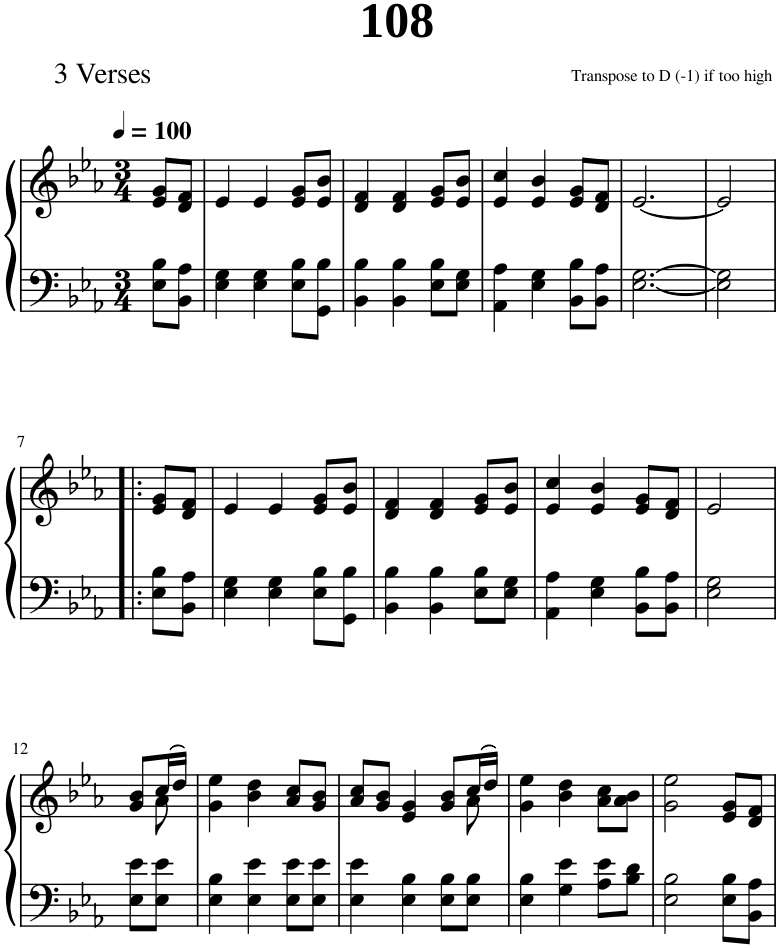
**kern	**kern
*part1	*part1
*staff2	*staff1
*I"Piano	*
*I'Pno.	*
*clefF4	*clefG2
*k[b-e-a-]	*k[b-e-a-]
*M3/4	*M3/4
*MM100	*MM100
=1	=1
8E-\ 8B-\L	8e-/ 8g/L
8BB-\ 8A-\J	8d/ 8f/J
=2	=2
4E-\ 4G\	4e-/
4E-\ 4G\	4e-/
8E-\ 8B-\L	8e-/ 8g/L
8GG\ 8B-\J	8e-/ 8b-/J
=3	=3
4BB-\ 4B-\	4d/ 4f/
4BB-\ 4B-\	4d/ 4f/
8E-\ 8B-\L	8e-/ 8g/L
8E-\ 8G\J	8e-/ 8b-/J
=4	=4
4AA-\ 4A-\	4e-/ 4cc/
4E-\ 4G\	4e-/ 4b-/
8BB-\ 8B-\L	8e-/ 8g/L
8BB-\ 8A-\J	8d/ 8f/J
=5	=5
[2.E-\ [2.G\	[2.e-/
=6	=6
2E-\] 2G\]	2e-/]
!!LO:LB:g=z
=7!|:	=7!|:
8E-\ 8B-\L	8e-/ 8g/L
8BB-\ 8A-\J	8d/ 8f/J
=8	=8
4E-\ 4G\	4e-/
4E-\ 4G\	4e-/
8E-\ 8B-\L	8e-/ 8g/L
8GG\ 8B-\J	8e-/ 8b-/J
=9	=9
4BB-\ 4B-\	4d/ 4f/
4BB-\ 4B-\	4d/ 4f/
8E-\ 8B-\L	8e-/ 8g/L
8E-\ 8G\J	8e-/ 8b-/J
=10	=10
4AA-\ 4A-\	4e-/ 4cc/
4E-\ 4G\	4e-/ 4b-/
8BB-\ 8B-\L	8e-/ 8g/L
8BB-\ 8A-\J	8d/ 8f/J
=11	=11
2E-\ 2G\	2e-/
!!LO:LB:g=z
=12	=12
*	*^
8E-\ 8e-\L	8g/ 8b-/L	8ryy
8E-\ 8e-\J	(16cc/L	8a-\
.	16dd/JJ)	.
*	*v	*v
=13	=13
4E-\ 4B-\	4g\ 4ee-\
4E-\ 4e-\	4b-\ 4dd\
8E-\ 8e-\L	8a-/ 8cc/L
8E-\ 8e-\J	8g/ 8b-/J
=14	=14
*	*^
4E-\ 4e-\	8a-/ 8cc/L	8ryy
*	*v	*v
.	8g/ 8b-/J
4E-\ 4B-\	4e-/ 4g/
8E-\ 8B-\L	8g/ 8b-/L
*	*^
8E-\ 8B-\J	(16cc/L	8a-\
.	16dd/JJ)	.
*	*v	*v
=15	=15
4E-\ 4B-\	4g\ 4ee-\
4G\ 4e-\	4b-\ 4dd\
8A-\ 8e-\L	8a-\ 8cc\L
8B-\ 8d\J	8a-\ 8b-\J
=16	=16
2E-\ 2B-\	2g\ 2ee-\
8E-\ 8B-\L	8e-/ 8g/L
8BB-\ 8A-\J	8d/ 8f/J
=	=
*-	*-
